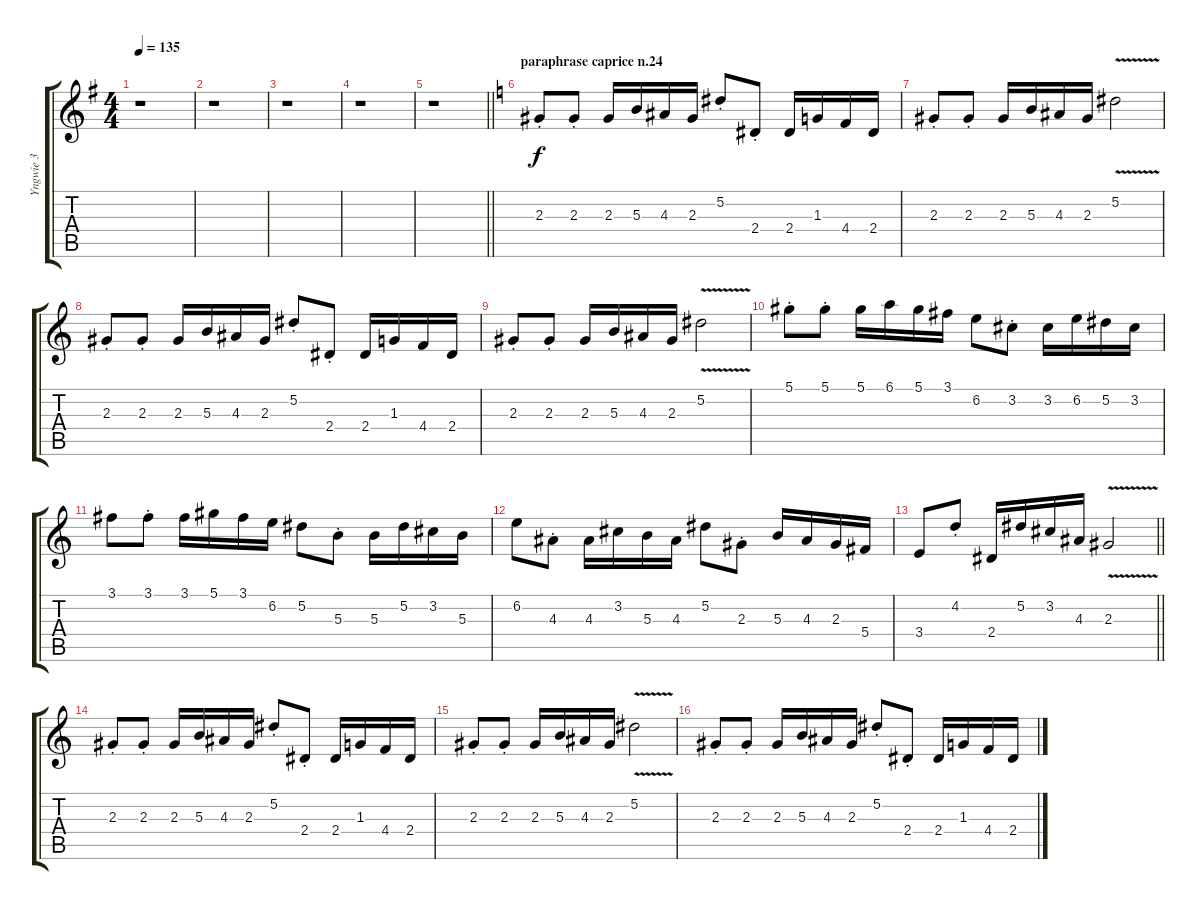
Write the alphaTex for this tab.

\track ("Yngwie 3" "Yngwie 3") {instrument overdrivenguitar}
\staff {score tabs}
\tuning (Eb4 Bb3 Gb3 Db3 Ab2 Eb2) {hide}
\ts (4 4)
\tempo 135
\clef g2
\ks eminor
r.1{dy f} |
r.1 |
r.1 |
r.1 |
\barLineRight lightlight
r.1 |
\section ("" "paraphrase caprice n.24")
\ks aminor
2.3{st}.8 2.3{st}.8 2.3.16 5.3.16 4.3.16 2.3.16 5.2{st}.8 2.4{st}.8 2.4.16 1.3.16 4.4.16 2.4.16 |
2.3{st}.8 2.3{st}.8 2.3.16 5.3.16 4.3.16 2.3.16 5.2{v}.2 |
2.3{st}.8 2.3{st}.8 2.3.16 5.3.16 4.3.16 2.3.16 5.2{st}.8 2.4{st}.8 2.4.16 1.3.16 4.4.16 2.4.16 |
2.3{st}.8 2.3{st}.8 2.3.16 5.3.16 4.3.16 2.3.16 5.2{v}.2 |
5.1{st}.8 5.1{st}.8 5.1.16 6.1.16 5.1.16 3.1.16 6.2.8 3.2{st}.8 3.2.16 6.2.16 5.2.16 3.2.16 |
3.1.8 3.1{st}.8 3.1.16 5.1.16 3.1.16 6.2.16 5.2.8 5.3{st}.8 5.3.16 5.2.16 3.2.16 5.3.16 |
6.2.8 4.3{st}.8 4.3.16 3.2.16 5.3.16 4.3.16 5.2.8 2.3{st}.8 5.3.16 4.3.16 2.3.16 5.4.16 |
\barLineRight lightlight
3.4.8 4.2{st}.8 2.4.16 5.2.16 3.2.16 4.3.16 2.3{v}.2 |
\section ("" "")
2.3{st}.8 2.3{st}.8 2.3.16 5.3.16 4.3.16 2.3.16 5.2{st}.8 2.4{st}.8 2.4.16 1.3.16 4.4.16 2.4.16 |
2.3{st}.8 2.3{st}.8 2.3.16 5.3.16 4.3.16 2.3.16 5.2{v}.2 |
2.3{st}.8 2.3{st}.8 2.3.16 5.3.16 4.3.16 2.3.16 5.2{st}.8 2.4{st}.8 2.4.16 1.3.16 4.4.16 2.4.16
